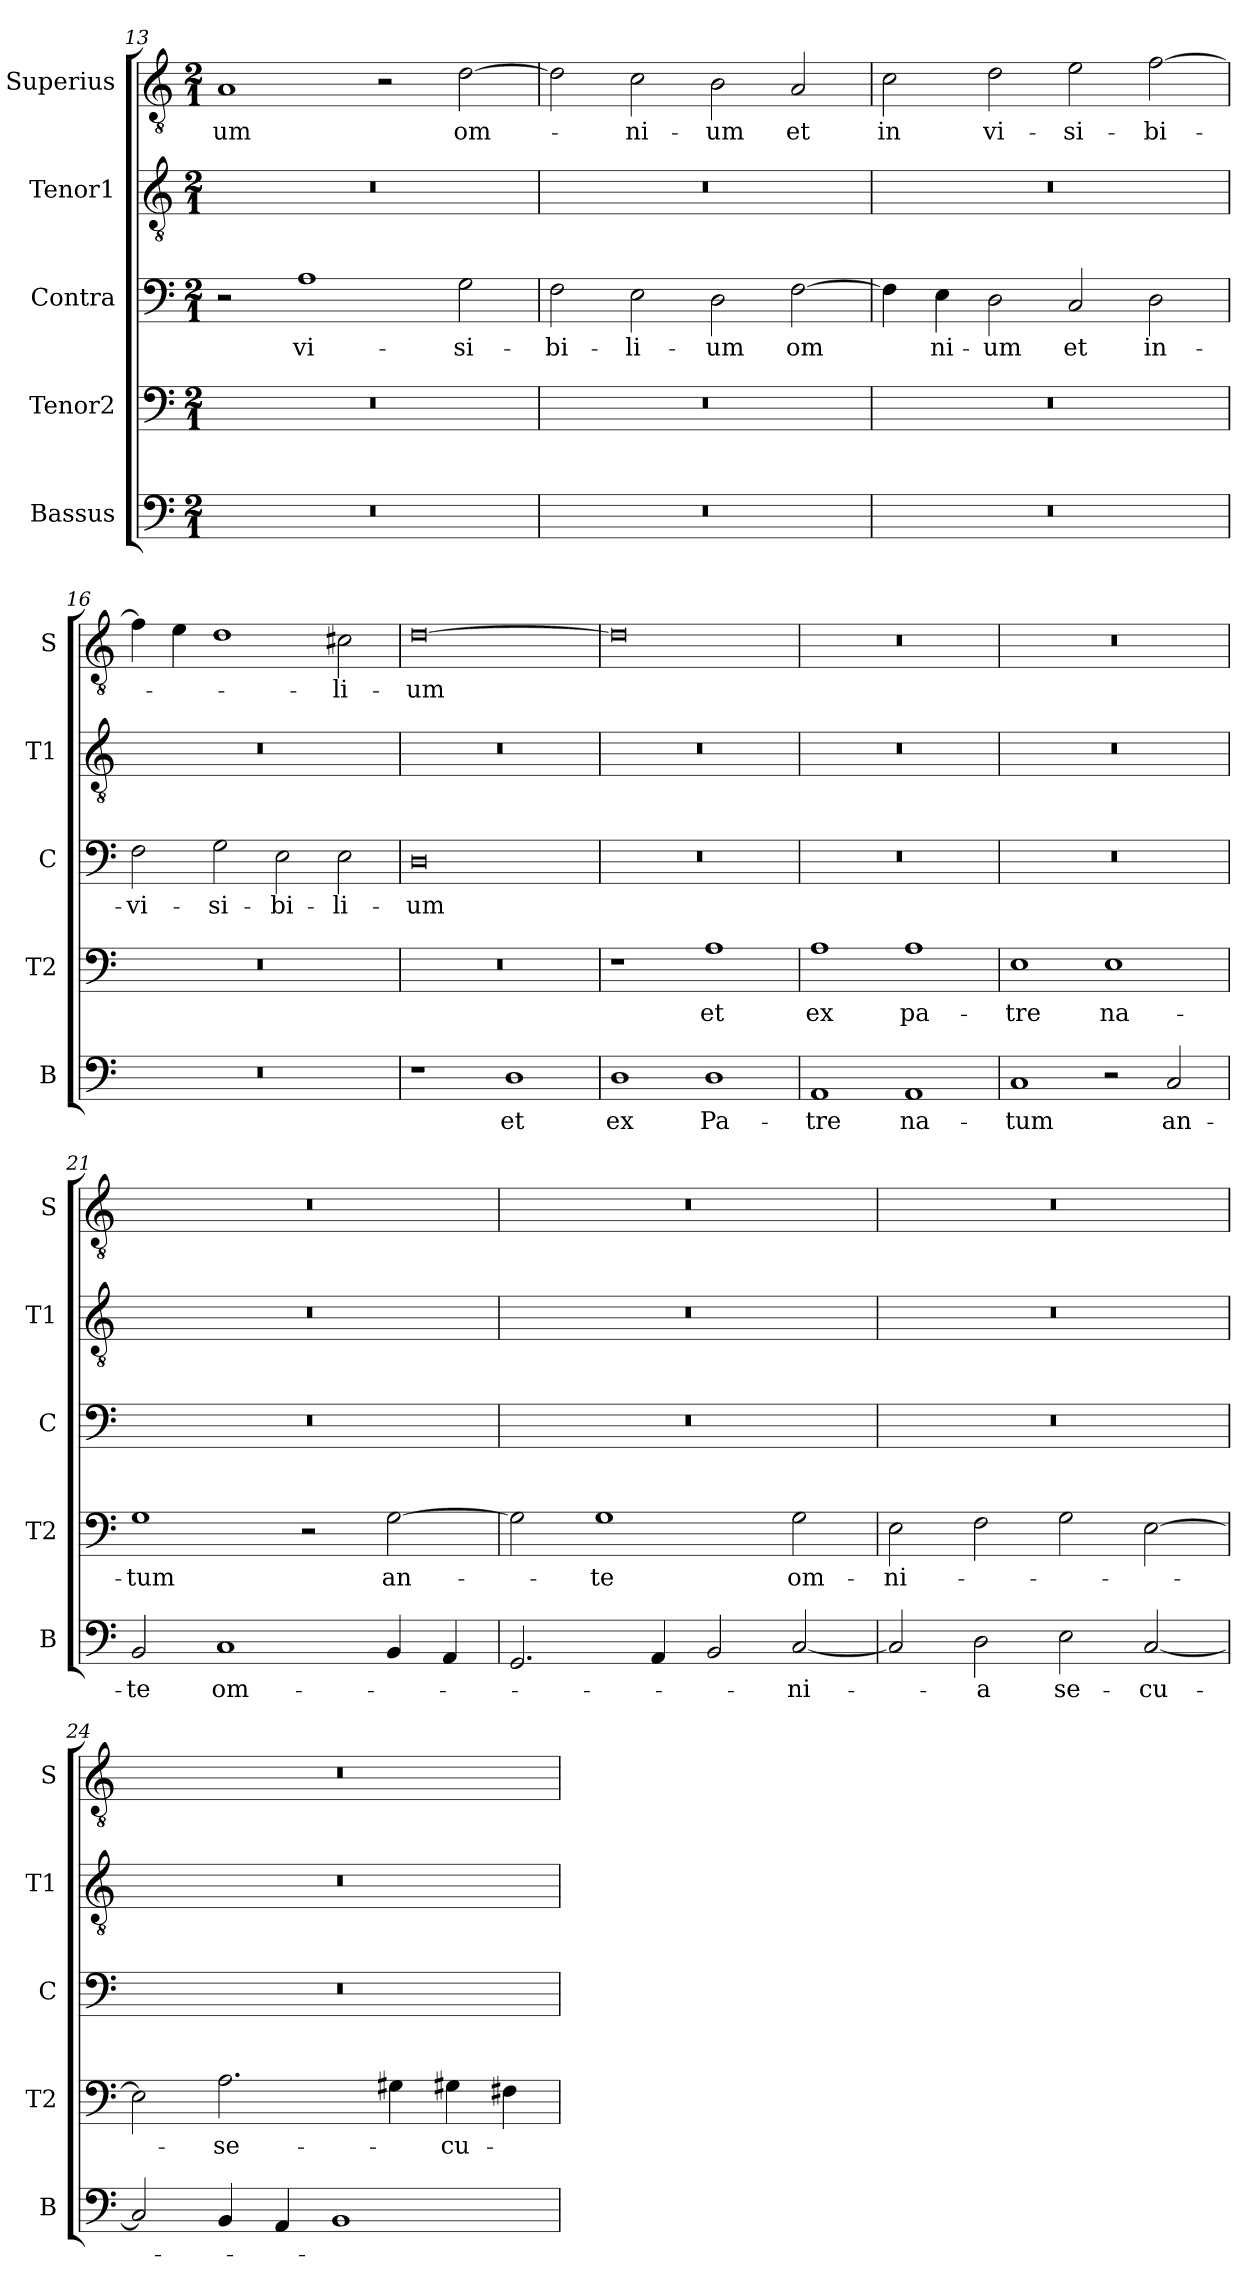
**kern	**text	**kern	**text	**kern	**text	**kern	**kern	**text
*part5	*part5	*part4	*part4	*part3	*part3	*part2	*part1	*part1
*staff5	*staff5	*staff4	*staff4	*staff3	*staff3	*staff2	*staff1	*staff1
*I"Bassus	*	*I"Tenor2	*	*I"Contra	*	*I"Tenor1	*I"Superius	*
*I'B	*	*I'T2	*	*I'C	*	*I'T1	*I'S	*
*clefF4	*	*clefF4	*	*clefF4	*	*clefGv2	*clefGv2	*
*k[]	*	*k[]	*	*k[]	*	*k[]	*k[]	*
*M2/1	*	*M2/1	*	*M2/1	*	*M2/1	*M2/1	*
=13	=13	=13	=13	=13	=13	=13	=13	=13
0r	.	0r	.	2r	.	0r	1A	-um
.	.	.	.	1A	vi-	.	.	.
.	.	.	.	.	.	.	2r	.
.	.	.	.	2G\	-si-	.	[2d\	om-
=14	=14	=14	=14	=14	=14	=14	=14	=14
0r	.	0r	.	2F\	-bi-	0r	2d\]	.
.	.	.	.	2E\	-li-	.	2c\	-ni-
.	.	.	.	2D\	-um	.	2B\	-um
.	.	.	.	[2F\	om	.	2A/	et
=15	=15	=15	=15	=15	=15	=15	=15	=15
0r	.	0r	.	4F\]	.	0r	2c\	in
.	.	.	.	4E\	ni-	.	.	.
.	.	.	.	2D\	-um	.	2d\	vi-
.	.	.	.	2C/	et	.	2e\	-si-
.	.	.	.	2D\	in-	.	[2f\	-bi-
=16	=16	=16	=16	=16	=16	=16	=16	=16
0r	.	0r	.	2F\	-vi-	0r	4f\]	.
.	.	.	.	.	.	.	4e\	.
.	.	.	.	2G\	-si-	.	1d	.
.	.	.	.	2E\	-bi-	.	.	.
.	.	.	.	2E\	-li-	.	2c#X\	-li-
=17	=17	=17	=17	=17	=17	=17	=17	=17
1r	.	0r	.	0D	-um	0r	[0d	-um
1D	et	.	.	.	.	.	.	.
=18	=18	=18	=18	=18	=18	=18	=18	=18
1D	ex	1r	.	0r	.	0r	0d]	.
1D	Pa-	1A	et	.	.	.	.	.
=19	=19	=19	=19	=19	=19	=19	=19	=19
1AA	-tre	1A	ex	0r	.	0r	0r	.
1AA	na-	1A	pa-	.	.	.	.	.
=20	=20	=20	=20	=20	=20	=20	=20	=20
1C	-tum	1E	-tre	0r	.	0r	0r	.
2r	.	1E	na-	.	.	.	.	.
2C/	an-	.	.	.	.	.	.	.
=21	=21	=21	=21	=21	=21	=21	=21	=21
2BB/	-te	1G	-tum	0r	.	0r	0r	.
1C	om-	.	.	.	.	.	.	.
.	.	2r	.	.	.	.	.	.
4BB/	.	[2G\	an-	.	.	.	.	.
4AA/	.	.	.	.	.	.	.	.
=22	=22	=22	=22	=22	=22	=22	=22	=22
2.GG/	.	2G\]	.	0r	.	0r	0r	.
.	.	1G	-te	.	.	.	.	.
4AA/	.	.	.	.	.	.	.	.
2BB/	.	.	.	.	.	.	.	.
[2C/	-ni-	2G\	om-	.	.	.	.	.
=23	=23	=23	=23	=23	=23	=23	=23	=23
2C/]	.	2E\	-ni-	0r	.	0r	0r	.
2D\	-a	2F\	.	.	.	.	.	.
2E\	se-	2G\	.	.	.	.	.	.
[2C/	-cu-	[2E\	.	.	.	.	.	.
=24	=24	=24	=24	=24	=24	=24	=24	=24
2C/]	.	2E\]	.	0r	.	0r	0r	.
4BB/	.	2.A\	-se-	.	.	.	.	.
4AA/	.	.	.	.	.	.	.	.
1BB	.	.	.	.	.	.	.	.
.	.	4G#X\	.	.	.	.	.	.
.	.	4G#X\	-cu-	.	.	.	.	.
.	.	4F#X\	.	.	.	.	.	.
=	=	=	=	=	=	=	=	=
*-	*-	*-	*-	*-	*-	*-	*-	*-
